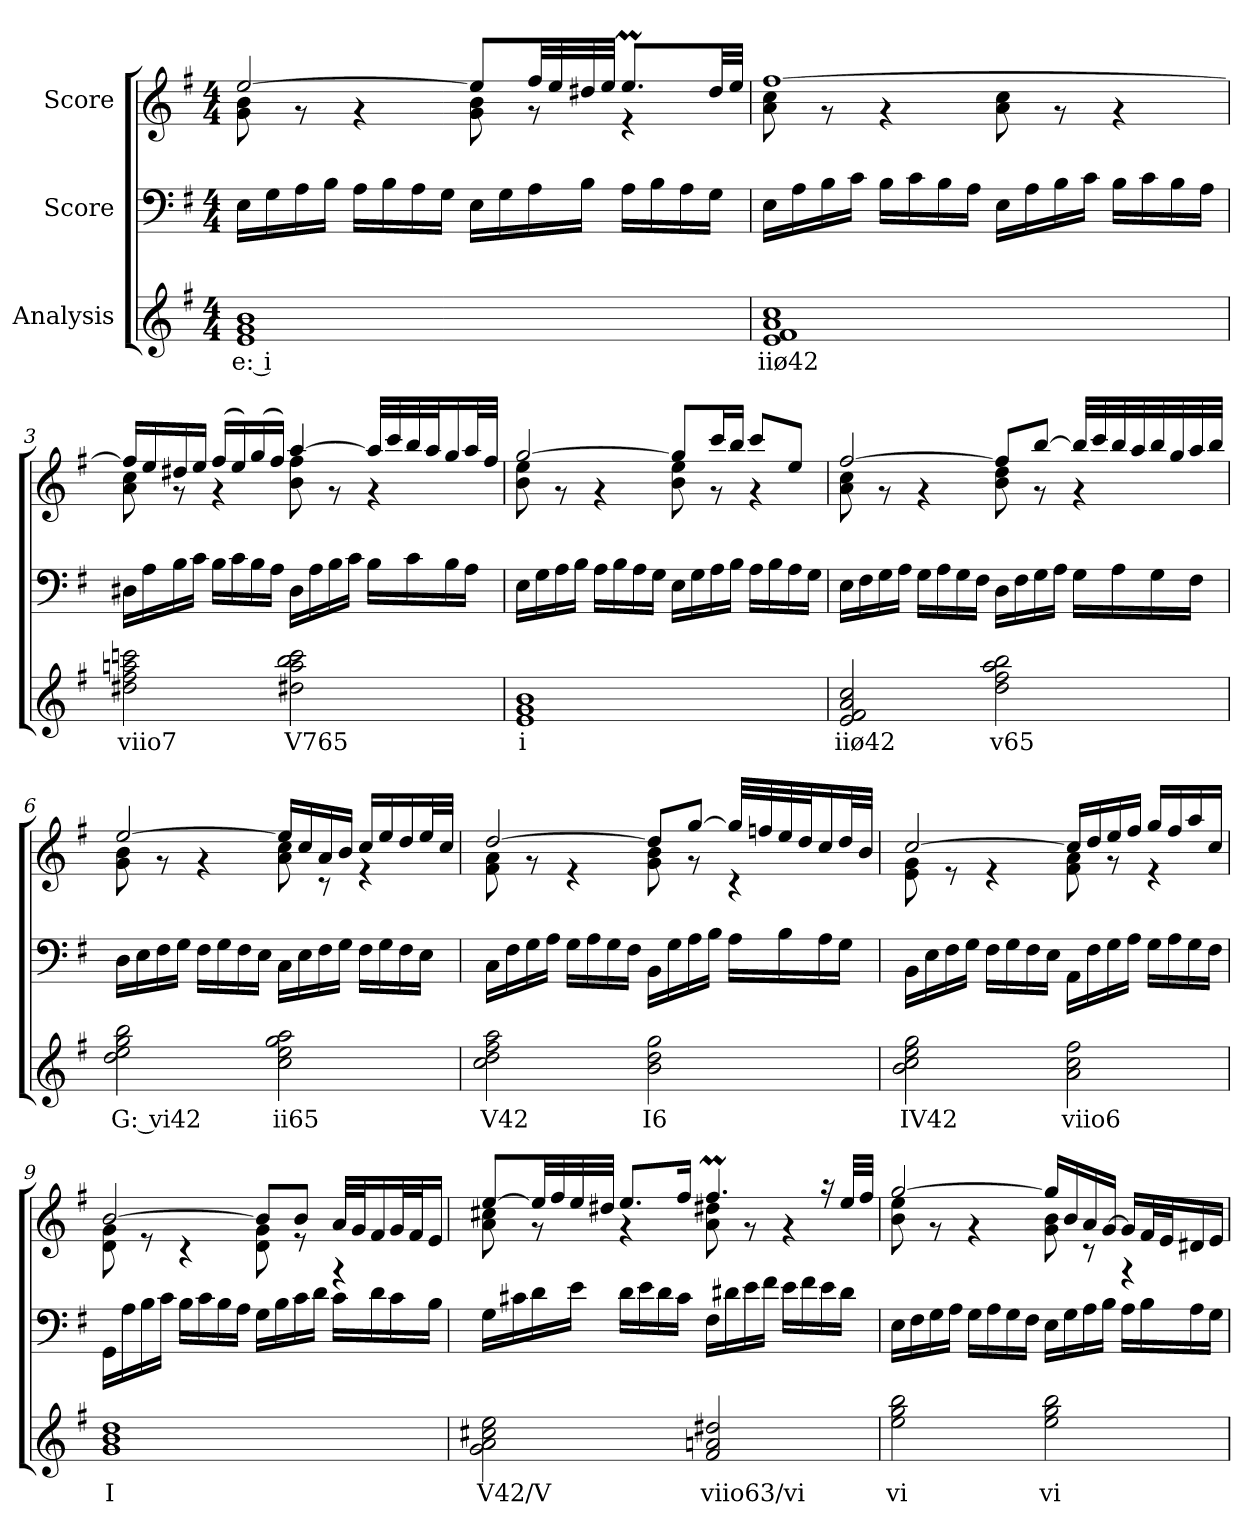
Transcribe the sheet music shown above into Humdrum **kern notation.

**kern	**text	**kern	**kern
*part3	*part3	*part2	*part1
*staff3	*staff3	*staff2	*staff1
*I"Analysis	*	*I"Score	*I"Score
*	*	*clefF4	*clefG2
*k[f#]	*	*k[f#]	*k[f#]
*M4/4	*	*M4/4	*M4/4
*MM69	*	*MM69	*MM69
=1	=1	=1	=1
*	*	*	*^
1e 1g 1b	e: i	16E\LL	[2ee/	8g\ 8b\
.	.	16G\	.	.
.	.	16A\	.	8r
.	.	16B\JJ	.	.
.	.	16A\LL	.	4r
.	.	16B\	.	.
.	.	16A\	.	.
.	.	16G\JJ	.	.
.	.	16E\LL	8ee/L]	8g\ 8b\
.	.	16G\	.	.
.	.	16A\	32ff#/LL	8r
.	.	.	32ee/	.
.	.	16B\JJ	32dd#X/	.
.	.	.	32ee/JJJ	.
.	.	16A\LL	8.eeM/L	4r
.	.	16B\	.	.
.	.	16A\	.	.
.	.	16G\JJ	32dd#/LL	.
.	.	.	32ee/JJJ	.
=2	=2	=2	=2	=2
1e 1f# 1a 1cc	iiø42	16E\LL	[1ff#	8a\ 8cc\
.	.	16A\	.	.
.	.	16B\	.	8r
.	.	16c\JJ	.	.
.	.	16B\LL	.	4r
.	.	16c\	.	.
.	.	16B\	.	.
.	.	16A\JJ	.	.
.	.	16E\LL	.	8a\ 8cc\
.	.	16A\	.	.
.	.	16B\	.	8r
.	.	16c\JJ	.	.
.	.	16B\LL	.	4r
.	.	16c\	.	.
.	.	16B\	.	.
.	.	16A\JJ	.	.
!!LO:LB:g=z	!!
=3	=3	=3	=3	=3
2dd#X 2ff# 2aan 2cccn	viio7	16D#X\LL	16ff#/LL]	8a\ 8cc\
.	.	16A\	16ee/	.
.	.	16B\	16dd#X/	8r
.	.	16c\JJ	16ee/JJ	.
.	.	16B\LL	(>16ff#/LL	4r
.	.	16c\	16ee/)	.
.	.	16B\	(>16gg/	.
.	.	16A\JJ	16ff#/JJ)	.
2dd#X 2aa 2bb 2ccc	V765	16D#\LL	[4aa/	8b\ 8ff#\
.	.	16A\	.	.
.	.	16B\	.	8r
.	.	16c\JJ	.	.
.	.	16B\LL	32aa/LLL]	4r
.	.	.	32ccc/	.
.	.	16c\	32bb/	.
.	.	.	32aa/J	.
.	.	16B\	16gg/	.
.	.	16A\JJ	32aa/L	.
.	.	.	32ff#/JJJ	.
=4	=4	=4	=4	=4
1e 1g 1b	i	16E\LL	[2gg/	8b\ 8ee\
.	.	16G\	.	.
.	.	16A\	.	8r
.	.	16B\JJ	.	.
.	.	16A\LL	.	4r
.	.	16B\	.	.
.	.	16A\	.	.
.	.	16G\JJ	.	.
.	.	16E\LL	8gg/L]	8b\ 8ee\
.	.	16G\	.	.
.	.	16A\	16ccc/L	8r
.	.	16B\JJ	16bb/JJ	.
.	.	16A\LL	8ccc/L	4r
.	.	16B\	.	.
.	.	16A\	8ee/J	.
.	.	16G\JJ	.	.
!!LO:LB:g=z	!!
=5	=5	=5	=5	=5
2e 2f# 2a 2cc	iiø42	16E\LL	[2ff#/	8a\ 8cc\
.	.	16F#\	.	.
.	.	16G\	.	8r
.	.	16A\JJ	.	.
.	.	16G\LL	.	4r
.	.	16A\	.	.
.	.	16G\	.	.
.	.	16F#\JJ	.	.
2dd 2ff# 2aa 2bb	v65	16D\LL	8ff#/L]	8b\ 8dd\
.	.	16F#\	.	.
.	.	16G\	[8bb/J	8r
.	.	16A\JJ	.	.
.	.	16G\LL	32bb/LLL]	4r
.	.	.	32ccc/	.
.	.	16A\	32bb/	.
.	.	.	32aa/	.
.	.	16G\	32bb/	.
.	.	.	32gg/	.
.	.	16F#\JJ	32aa/	.
.	.	.	32bb/JJJ	.
=6	=6	=6	=6	=6
2dd 2ee 2gg 2bb	G: vi42	16D\LL	[2ee/	8g\ 8b\
.	.	16E\	.	.
.	.	16F#\	.	8r
.	.	16G\JJ	.	.
.	.	16F#\LL	.	4r
.	.	16G\	.	.
.	.	16F#\	.	.
.	.	16E\JJ	.	.
2cc 2ee 2gg 2aa	ii65	16C\LL	16ee/LL]	8a\ 8cc\
.	.	16E\	16cc/	.
.	.	16F#\	16a/	8r
.	.	16G\JJ	16b/JJ	.
.	.	16F#\LL	16cc/LL	4r
.	.	16G\	16ee/	.
.	.	16F#\	16dd/	.
.	.	16E\JJ	32ee/L	.
.	.	.	32cc/JJJ	.
!!LO:LB:g=z	!!
=7	=7	=7	=7	=7
2cc 2dd 2ff# 2aa	V42	16C\LL	[2dd/	8f#\ 8a\
.	.	16F#\	.	.
.	.	16G\	.	8r
.	.	16A\JJ	.	.
.	.	16G\LL	.	4r
.	.	16A\	.	.
.	.	16G\	.	.
.	.	16F#\JJ	.	.
2b 2dd 2gg	I6	16BB\LL	8dd/L]	8g\ 8b\
.	.	16G\	.	.
.	.	16A\	[8gg/J	8r
.	.	16B\JJ	.	.
.	.	16A\LL	32gg/LLL]	4r
.	.	.	32ffn/	.
.	.	16B\	32ee/	.
.	.	.	32dd/J	.
.	.	16A\	16cc/	.
.	.	16G\JJ	32dd/L	.
.	.	.	32b/JJJ	.
=8	=8	=8	=8	=8
2b 2cc 2ee 2gg	IV42	16BB\LL	[2cc/	8e\ 8g\
.	.	16E\	.	.
.	.	16F#\	.	8r
.	.	16G\JJ	.	.
.	.	16F#\LL	.	4r
.	.	16G\	.	.
.	.	16F#\	.	.
.	.	16E\JJ	.	.
2a 2cc 2ff#	viio6	16AA\LL	16cc/LL]	8f#\ 8a\
.	.	16F#\	16dd/	.
.	.	16G\	16ee/	8r
.	.	16A\JJ	16ff#/JJ	.
.	.	16G\LL	16gg/LL	4r
.	.	16A\	16ff#/	.
.	.	16G\	16aa/	.
.	.	16F#\JJ	16cc/JJ	.
=9	=9	=9	=9	=9
1g 1b 1dd	I	16GG\LL	[2b/	8d\ 8g\
.	.	16A\	.	.
.	.	16B\	.	8r
.	.	16c\JJ	.	.
.	.	16B\LL	.	4r
.	.	16c\	.	.
.	.	16B\	.	.
.	.	16A\JJ	.	.
.	.	16G\LL	8b/L]	8d\ 8g\
.	.	16B\	.	.
.	.	16c\	8b/J	8r
.	.	16d\JJ	.	.
.	.	16c\LL	32a/LLL	4r
.	.	.	32g/J	.
.	.	16d\	16f#/	.
.	.	16c\	32g/L	.
.	.	.	32f#/J	.
.	.	16B\JJ	16e/JJ	.
!!LO:PB:g=z	!!
=10	=10	=10	=10	=10
2g 2a 2cc#X 2ee	V42/V	16G\LL	[8ee/L	8a\ 8cc#X\
.	.	16c#X\	.	.
.	.	16d\	32ee/LL]	8r
.	.	.	32ff#/	.
.	.	16e\JJ	32ee/	.
.	.	.	32dd#X/JJJ	.
.	.	16d\LL	8.ee/L	4r
.	.	16e\	.	.
.	.	16d\	.	.
.	.	16c#\JJ	16ff#/Jk	.
2f# 2an 2dd#X	viio63/vi	16F#\LL	4.ff#m/	8a\ 8dd#X\
.	.	16d#X\	.	.
.	.	16e\	.	8r
.	.	16f#\JJ	.	.
.	.	16e\LL	.	4r
.	.	16f#\	.	.
.	.	16e\	16r	.
.	.	16d#\JJ	32ee/LLL	.
.	.	.	32ff#/JJJ	.
=11	=11	=11	=11	=11
2ee 2gg 2bb	vi	16E\LL	[2gg/	8b\ 8ee\
.	.	16F#\	.	.
.	.	16G\	.	8r
.	.	16A\JJ	.	.
.	.	16G\LL	.	4r
.	.	16A\	.	.
.	.	16G\	.	.
.	.	16F#\JJ	.	.
2ee 2gg 2bb	vi	16E\LL	16gg/LL]	8g\ 8b\
.	.	16G\	16b/	.
.	.	16A\	16a/	8r
.	.	16B\JJ	[16g/JJ	.
.	.	16A\LL	16g/LL]	4r
.	.	16B\	32f#/L	.
.	.	.	32e/J	.
.	.	16A\	16d#X/	.
.	.	16G\JJ	16e/JJ	.
*	*	*	*v	*v
=	=	=	=
*-	*-	*-	*-
